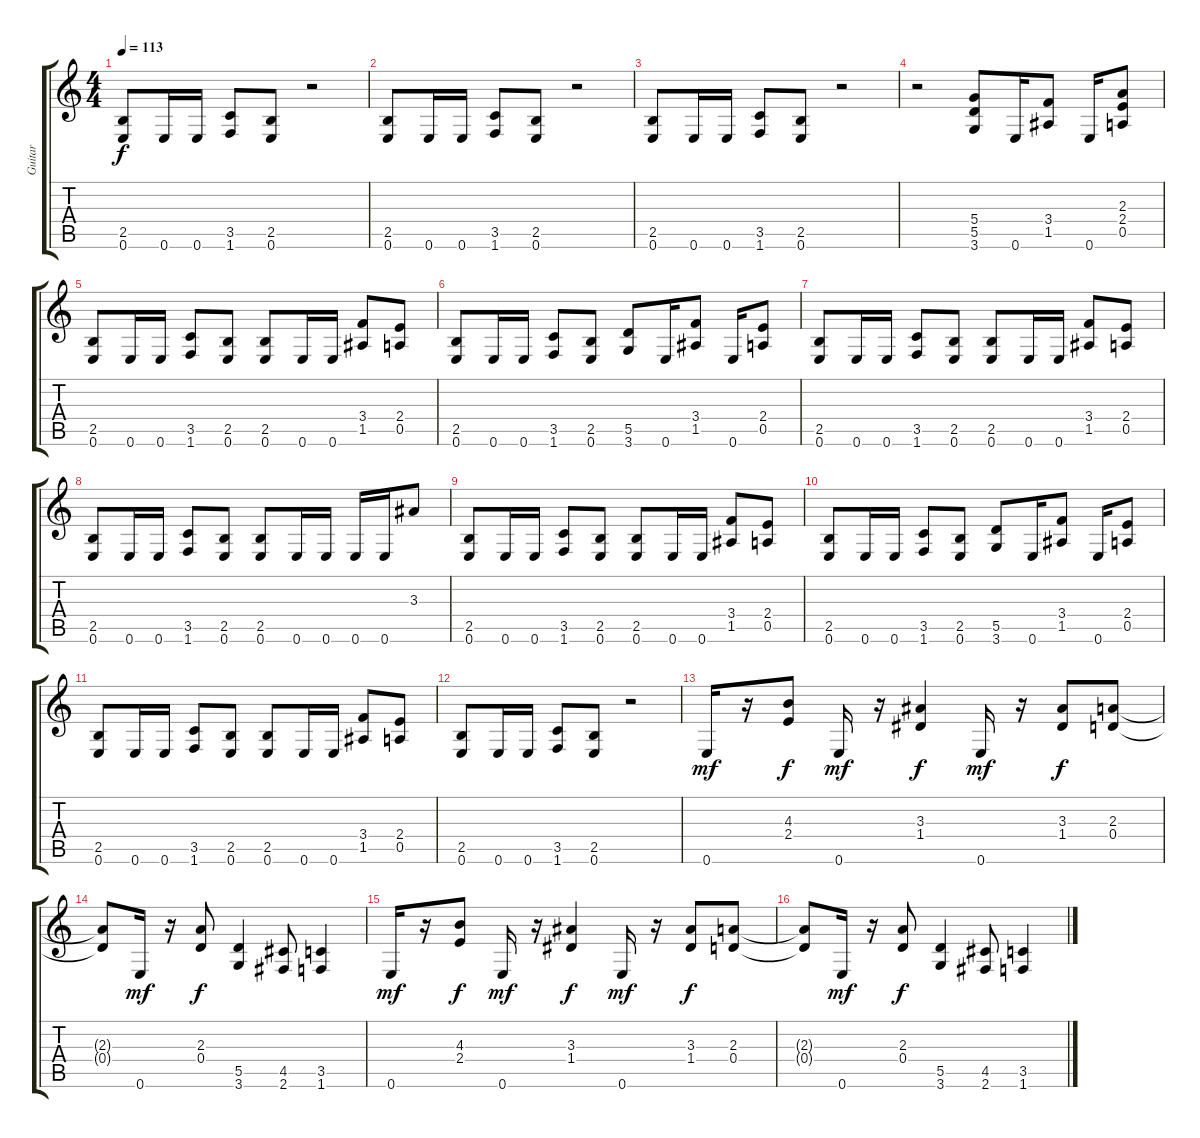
\track ("Guitar" "Guitar") {instrument distortionguitar}
\staff {score tabs}
\tuning (E4 B3 G3 D3 A2 E2) {hide}
\ts (4 4)
\tempo 113
\clef g2
\ks c
(2.5 0.6).8{dy f} 0.6.16 0.6.16 (3.5 1.6).8 (2.5 0.6).8 r.2 |
(2.5 0.6).8 0.6.16 0.6.16 (3.5 1.6).8 (2.5 0.6).8 r.2 |
(2.5 0.6).8 0.6.16 0.6.16 (3.5 1.6).8 (2.5 0.6).8 r.2 |
r.2 (5.4 5.5 3.6).8 0.6.16 (3.4 1.5).8 0.6.16 (2.3 2.4 0.5).8 |
(2.5 0.6).8 0.6.16 0.6.16 (3.5 1.6).8 (2.5 0.6).8 (2.5 0.6).8 0.6.16 0.6.16 (3.4 1.5).8 (2.4 0.5).8 |
(2.5 0.6).8 0.6.16 0.6.16 (3.5 1.6).8 (2.5 0.6).8 (5.5 3.6).8 0.6.16 (3.4 1.5).8 0.6.16 (2.4 0.5).8 |
(2.5 0.6).8 0.6.16 0.6.16 (3.5 1.6).8 (2.5 0.6).8 (2.5 0.6).8 0.6.16 0.6.16 (3.4 1.5).8 (2.4 0.5).8 |
(2.5 0.6).8 0.6.16 0.6.16 (3.5 1.6).8 (2.5 0.6).8 (2.5 0.6).8 0.6.16 0.6.16 0.6.16 0.6.16 3.3.8 |
(2.5 0.6).8 0.6.16 0.6.16 (3.5 1.6).8 (2.5 0.6).8 (2.5 0.6).8 0.6.16 0.6.16 (3.4 1.5).8 (2.4 0.5).8 |
(2.5 0.6).8 0.6.16 0.6.16 (3.5 1.6).8 (2.5 0.6).8 (5.5 3.6).8 0.6.16 (3.4 1.5).8 0.6.16 (2.4 0.5).8 |
(2.5 0.6).8 0.6.16 0.6.16 (3.5 1.6).8 (2.5 0.6).8 (2.5 0.6).8 0.6.16 0.6.16 (3.4 1.5).8 (2.4 0.5).8 |
(2.5 0.6).8 0.6.16 0.6.16 (3.5 1.6).8 (2.5 0.6).8 r.2 |
0.6.16{dy mf} r.16 (4.3 2.4).8{dy f} 0.6.16{dy mf} r.16 (3.3 1.4).4{dy f} 0.6.16{dy mf} r.16 (3.3 1.4).8{dy f} (2.3 0.4).8 |
(2.3{t} 0.4{t}).8 0.6.16{dy mf} r.16 (2.3 0.4).8{dy f} (5.5 3.6).4 (4.5 2.6).8 (3.5 1.6).4 |
0.6.16{dy mf} r.16 (4.3 2.4).8{dy f} 0.6.16{dy mf} r.16 (3.3 1.4).4{dy f} 0.6.16{dy mf} r.16 (3.3 1.4).8{dy f} (2.3 0.4).8 |
(2.3{t} 0.4{t}).8 0.6.16{dy mf} r.16 (2.3 0.4).8{dy f} (5.5 3.6).4 (4.5 2.6).8 (3.5 1.6).4
